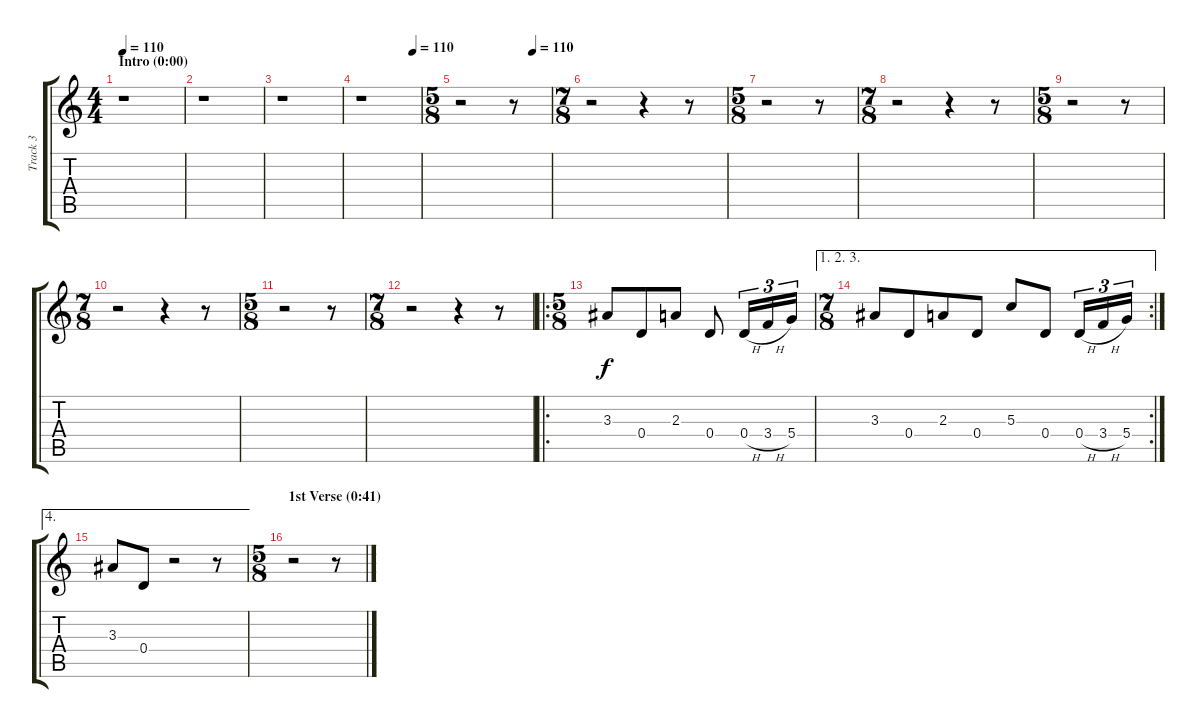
\track ("Track 3" "Track 3") {instrument electricguitarmuted}
\staff {score tabs}
\tuning (E4 B3 G3 D3 A2 D2) {hide}
\ts (4 4)
\section ("" "Intro (0:00)")
\tempo 110
\tempo 72
\tempo 110
\clef g2
\ks c
r.1{dy f instrument electricguitarmuted} |
r.1 |
r.1 |
\tempo (110 0.875)
r.1 |
\ts (5 8)
\tempo (110 0.8)
r.2 r.8 |
\ts (7 8)
r.2 r.4 r.8 |
\ts (5 8)
r.2 r.8 |
\ts (7 8)
r.2 r.4 r.8 |
\ts (5 8)
r.2 r.8 |
\ts (7 8)
r.2 r.4 r.8 |
\ts (5 8)
r.2 r.8 |
\ts (7 8)
r.2 r.4 r.8 |
\ro
\ts (5 8)
3.3.8 0.4.8 2.3.8 0.4.8 0.4{h}.16{tu (3 2)} 3.4{h}.16{tu (3 2)} 5.4.16{tu (3 2)} |
\ae (1 2 3)
\rc 2
\ts (7 8)
3.3.8 0.4.8 2.3.8 0.4.8 5.3.8 0.4.8 0.4{h}.16{tu (3 2)} 3.4{h}.16{tu (3 2)} 5.4.16{tu (3 2)} |
\ae 4
3.3.8 0.4.8 r.2 r.8 |
\ts (5 8)
\section ("" "1st Verse (0:41)")
r.2 r.8
